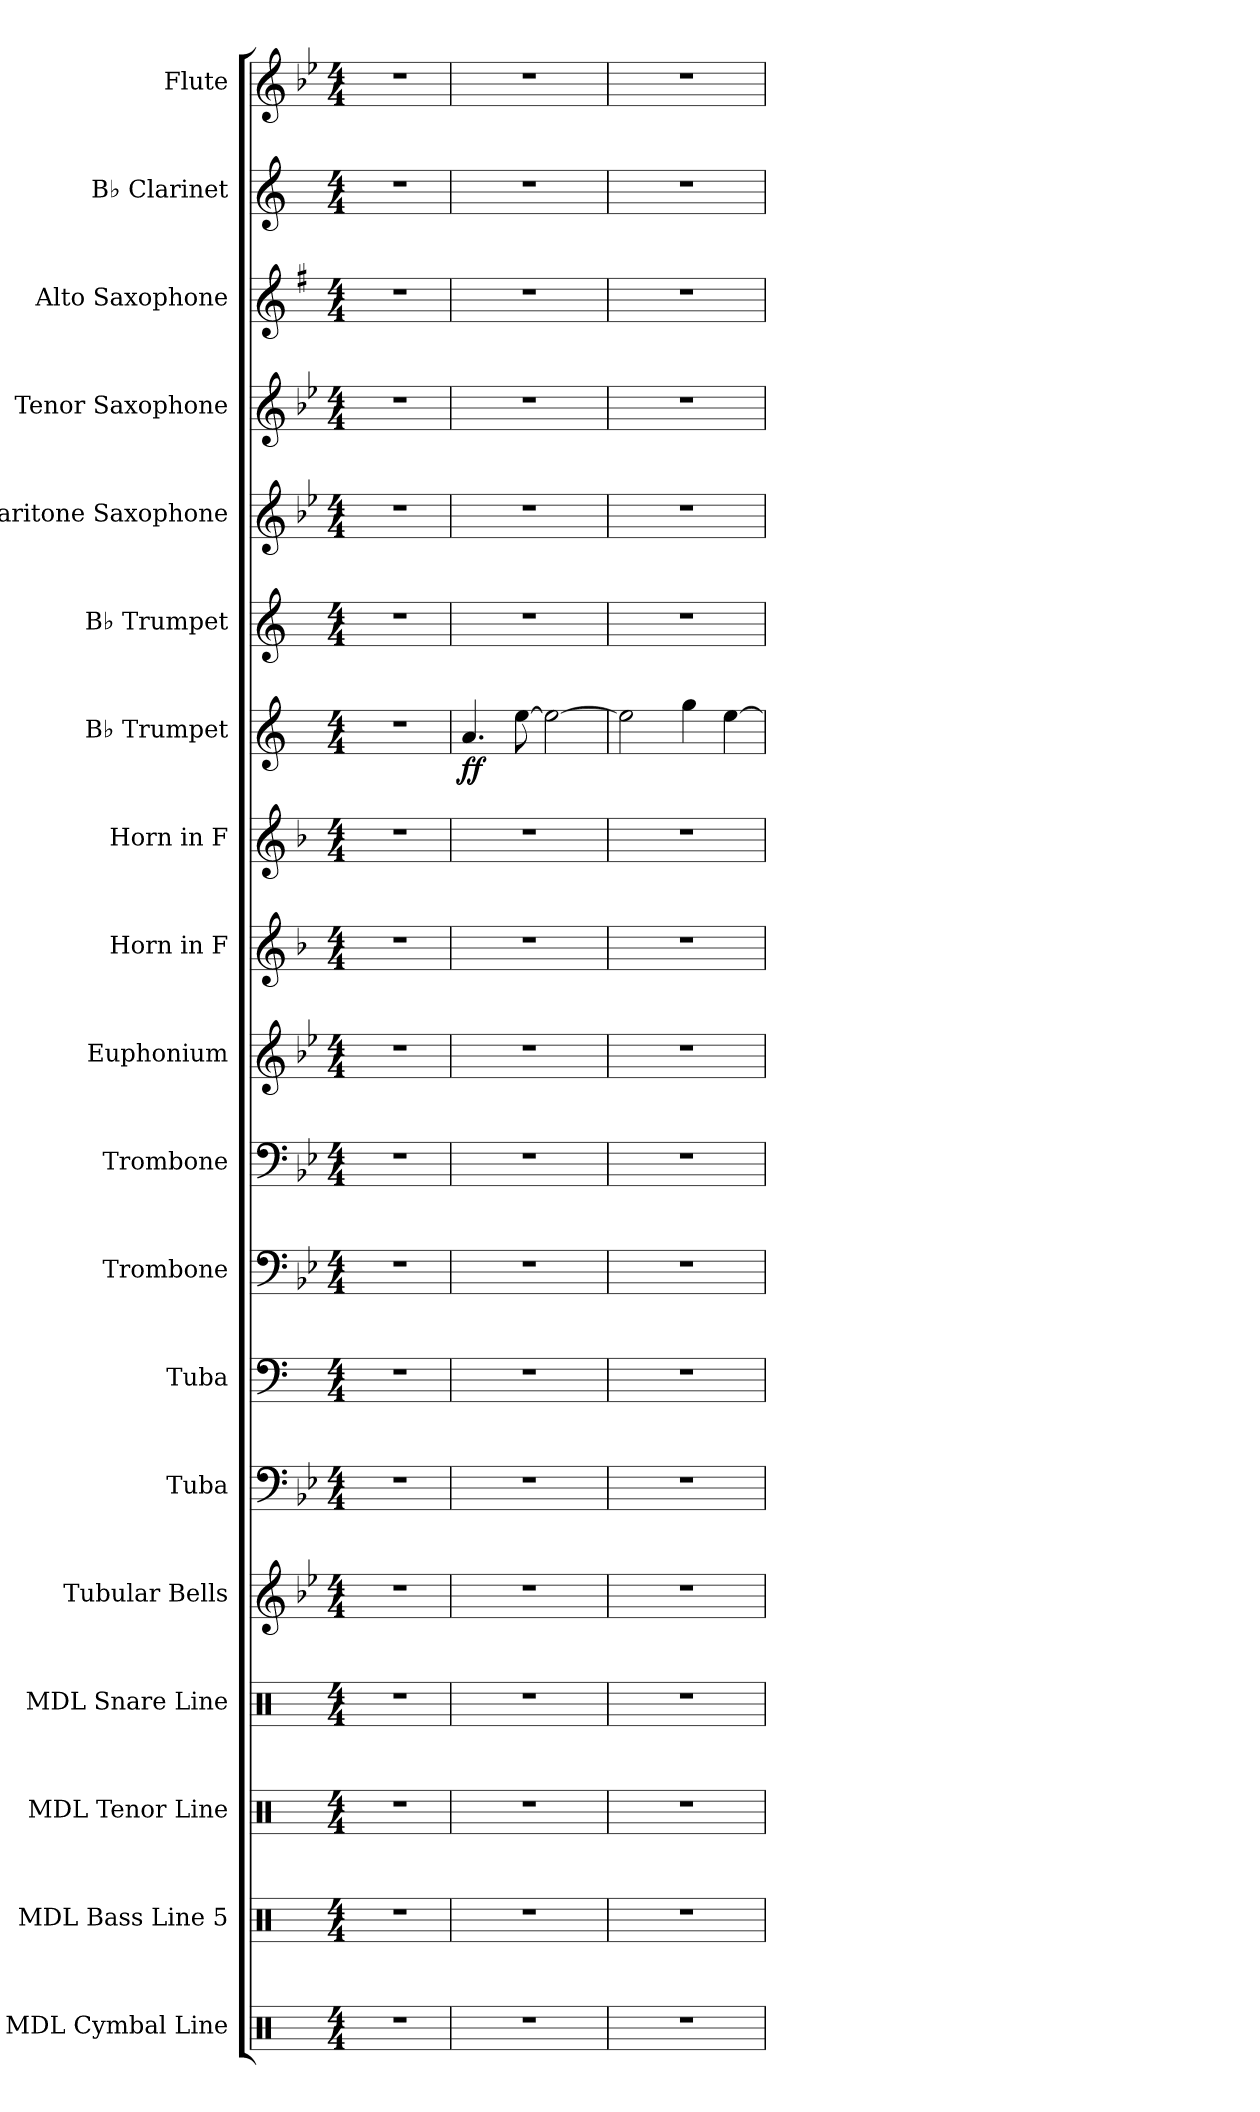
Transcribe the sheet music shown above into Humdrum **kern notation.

**kern	**kern	**kern	**kern	**kern	**kern	**kern	**kern	**kern	**kern	**kern	**kern	**kern	**dynam	**kern	**kern	**kern	**kern	**kern	**kern
*part19	*part18	*part17	*part16	*part15	*part14	*part13	*part12	*part11	*part10	*part9	*part8	*part7	*part7	*part6	*part5	*part4	*part3	*part2	*part1
*staff19	*staff18	*staff17	*staff16	*staff15	*staff14	*staff13	*staff12	*staff11	*staff10	*staff9	*staff8	*staff7	*staff7	*staff6	*staff5	*staff4	*staff3	*staff2	*staff1
*I"MDL Cymbal Line	*I"MDL Bass Line 5	*I"MDL Tenor Line	*I"MDL Snare Line	*I"Tubular Bells	*I"Tuba	*I"Tuba	*I"Trombone	*I"Trombone	*I"Euphonium	*I"Horn in F	*I"Horn in F	*I"B♭ Trumpet	*	*I"B♭ Trumpet	*I"Baritone Saxophone	*I"Tenor Saxophone	*I"Alto Saxophone	*I"B♭ Clarinet	*I"Flute
*I'C. L.	*I'B. L.	*I'T. L.	*I'S. L.	*I'Tu. Be.	*I'Tba.	*I'Tu.	*I'Tbn.	*I'Tbn.	*I'Euph.	*	*	*I'B♭ Tpt.	*	*I'B♭ Tpt.	*I'Bar. Sax.	*I'T. Sax.	*I'A. Sax.	*I'B♭ Cl.	*I'Fl.
*clefX	*clefX	*clefX	*clefX	*clefG2	*clefF4	*clefF4	*clefF4	*clefF4	*clefG2	*clefG2	*clefG2	*clefG2	*	*clefG2	*clefG2	*clefG2	*clefG2	*clefG2	*clefG2
*	*	*	*	*	*	*ITrd1c2	*	*	*ITrd8c14	*ITrd4c7	*ITrd4c7	*ITrd1c2	*	*ITrd1c2	*ITrd12c21	*ITrd8c14	*ITrd5c9	*ITrd1c2	*
*k[]	*k[]	*k[]	*k[]	*k[b-e-]	*k[b-e-]	*k[b-e-]	*k[b-e-]	*k[b-e-]	*k[b-e-]	*k[b-e-]	*k[b-e-]	*k[b-e-]	*	*k[b-e-]	*k[b-e-]	*k[b-e-]	*k[b-e-]	*k[b-e-]	*k[b-e-]
*M4/4	*M4/4	*M4/4	*M4/4	*M4/4	*M4/4	*M4/4	*M4/4	*M4/4	*M4/4	*M4/4	*M4/4	*M4/4	*	*M4/4	*M4/4	*M4/4	*M4/4	*M4/4	*M4/4
*MM95	*MM95	*MM95	*MM95	*MM95	*MM95	*MM95	*MM95	*MM95	*MM95	*MM95	*MM95	*MM95	*	*MM95	*MM95	*MM95	*MM95	*MM95	*MM95
=1	=1	=1	=1	=1	=1	=1	=1	=1	=1	=1	=1	=1	=1	=1	=1	=1	=1	=1	=1
1r	1r	1r	1r	1r	1r	1r	1r	1r	1r	1r	1r	1r	.	1r	1r	1r	1r	1r	1r
=2	=2	=2	=2	=2	=2	=2	=2	=2	=2	=2	=2	=2	=2	=2	=2	=2	=2	=2	=2
!	!	!	!	!	!	!	!	!	!	!	!	!	!LO:DY:b	!	!	!	!	!	!
1r	1r	1r	1r	1r	1r	1r	1r	1r	1r	1r	1r	4.g/	ff	1r	1r	1r	1r	1r	1r
.	.	.	.	.	.	.	.	.	.	.	.	[8dd\	.	.	.	.	.	.	.
.	.	.	.	.	.	.	.	.	.	.	.	2dd\_	.	.	.	.	.	.	.
=3	=3	=3	=3	=3	=3	=3	=3	=3	=3	=3	=3	=3	=3	=3	=3	=3	=3	=3	=3
1r	1r	1r	1r	1r	1r	1r	1r	1r	1r	1r	1r	2dd\]	.	1r	1r	1r	1r	1r	1r
.	.	.	.	.	.	.	.	.	.	.	.	4ff\	.	.	.	.	.	.	.
.	.	.	.	.	.	.	.	.	.	.	.	[4dd\	.	.	.	.	.	.	.
=	=	=	=	=	=	=	=	=	=	=	=	=	=	=	=	=	=	=	=
*-	*-	*-	*-	*-	*-	*-	*-	*-	*-	*-	*-	*-	*-	*-	*-	*-	*-	*-	*-
